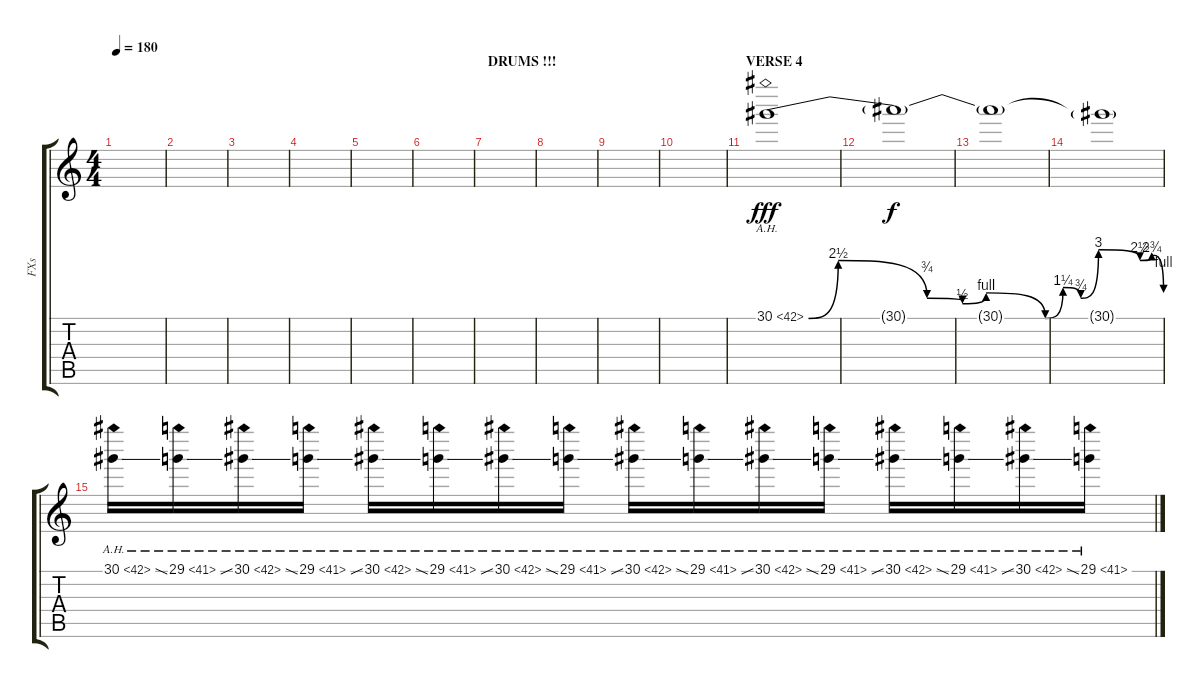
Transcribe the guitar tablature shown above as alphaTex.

\track ("FXs" "FXs") {instrument lead2sawtooth}
\staff {score tabs}
\tuning (D4 A3 F3 C3 G2 C2) {hide}
\ts (4 4)
\tempo 180
\clef g2
\ks c
|
|
|
|
|
|
\section ("" "DRUMS !!!")
|
|
|
|
\section ("" "VERSE 4")
30.1{be (custom 0 0 5 10 20 3 26 2 30 4 40 0 43 5 46 3 49 12 56 10 58 11 60 4) ah 12}.1{dy fff instrument helicopter} |
30.1{t}.1{dy f} |
30.1{t}.1 |
30.1{t}.1 |
30.1{ah 12 ss}.16{instrument pad4choir} 29.1{ah 12 ss}.16 30.1{ah 12 ss}.16 29.1{ah 12 ss}.16 30.1{ah 12 ss}.16 29.1{ah 12 ss}.16 30.1{ah 12 ss}.16 29.1{ah 12 ss}.16 30.1{ah 12 ss}.16 29.1{ah 12 ss}.16 30.1{ah 12 ss}.16 29.1{ah 12 ss}.16 30.1{ah 12 ss}.16 29.1{ah 12 ss}.16 30.1{ah 12 ss}.16 29.1{ah 12}.16
